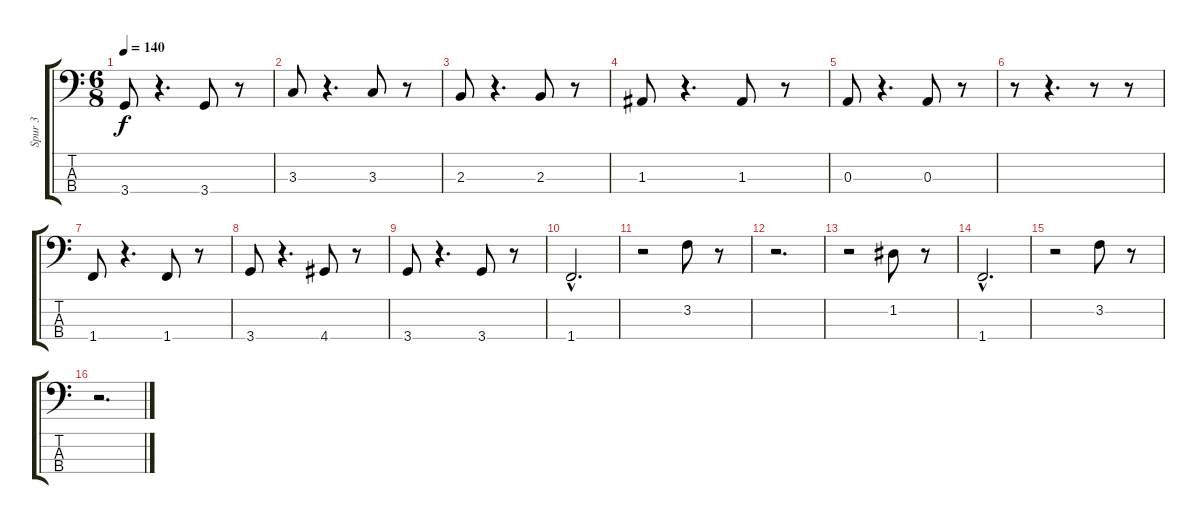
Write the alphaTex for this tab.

\track ("Spur 3" "Spur 3") {instrument electricbassfinger}
\staff {score tabs}
\tuning (G2 D2 A1 E1) {hide}
\ts (6 8)
\tempo 140
\clef f4
\ks c
3.4.8{dy f} r.4{d} 3.4.8 r.8 |
3.3.8 r.4{d} 3.3.8 r.8 |
2.3.8 r.4{d} 2.3.8 r.8 |
1.3.8 r.4{d} 1.3.8 r.8 |
0.3.8 r.4{d} 0.3.8 r.8 |
r.8 r.4{d} r.8 r.8 |
1.4.8 r.4{d} 1.4.8 r.8 |
3.4.8 r.4{d} 4.4.8 r.8 |
3.4.8 r.4{d} 3.4.8 r.8 |
1.4{hac}.2{d} |
r.2 3.2.8 r.8 |
r.2{d} |
r.2 1.2.8 r.8 |
1.4{hac}.2{d} |
r.2 3.2.8 r.8 |
r.2{d}
